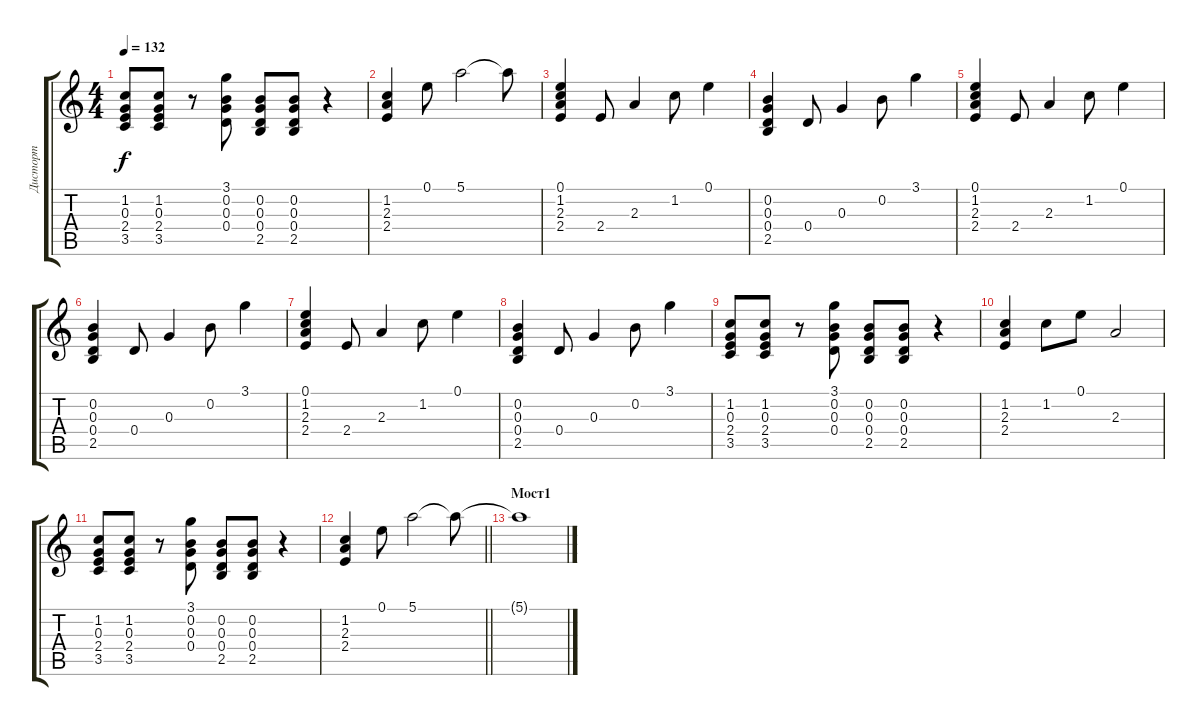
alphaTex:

\track ("Дисторт" "Дисторт") {instrument distortionguitar}
\staff {score tabs}
\tuning (E4 B3 G3 D3 A2 E2) {hide}
\ts (4 4)
\tempo 132
\clef g2
\ks c
(1.2 0.3 2.4 3.5).8{dy f} (1.2 0.3 2.4 3.5).8 r.8 (3.1 0.2 0.3 0.4).8 (0.2 0.3 0.4 2.5).8 (0.2 0.3 0.4 2.5).8 r.4 |
(1.2 2.3 2.4).4 0.1.8 5.1.2 5.1{t}.8 |
(0.1 1.2 2.3 2.4).4 2.4.8 2.3.4 1.2.8 0.1.4 |
(0.2 0.3 0.4 2.5).4 0.4.8 0.3.4 0.2.8 3.1.4 |
(0.1 1.2 2.3 2.4).4 2.4.8 2.3.4 1.2.8 0.1.4 |
(0.2 0.3 0.4 2.5).4 0.4.8 0.3.4 0.2.8 3.1.4 |
(0.1 1.2 2.3 2.4).4 2.4.8 2.3.4 1.2.8 0.1.4 |
(0.2 0.3 0.4 2.5).4 0.4.8 0.3.4 0.2.8 3.1.4 |
(1.2 0.3 2.4 3.5).8 (1.2 0.3 2.4 3.5).8 r.8 (3.1 0.2 0.3 0.4).8 (0.2 0.3 0.4 2.5).8 (0.2 0.3 0.4 2.5).8 r.4 |
(1.2 2.3 2.4).4 1.2.8 0.1.8 2.3.2 |
(1.2 0.3 2.4 3.5).8 (1.2 0.3 2.4 3.5).8 r.8 (3.1 0.2 0.3 0.4).8 (0.2 0.3 0.4 2.5).8 (0.2 0.3 0.4 2.5).8 r.4 |
\barLineRight lightlight
(1.2 2.3 2.4).4 0.1.8 5.1.2 5.1{t}.8 |
\section ("" "Мост1")
5.1{t}.1
